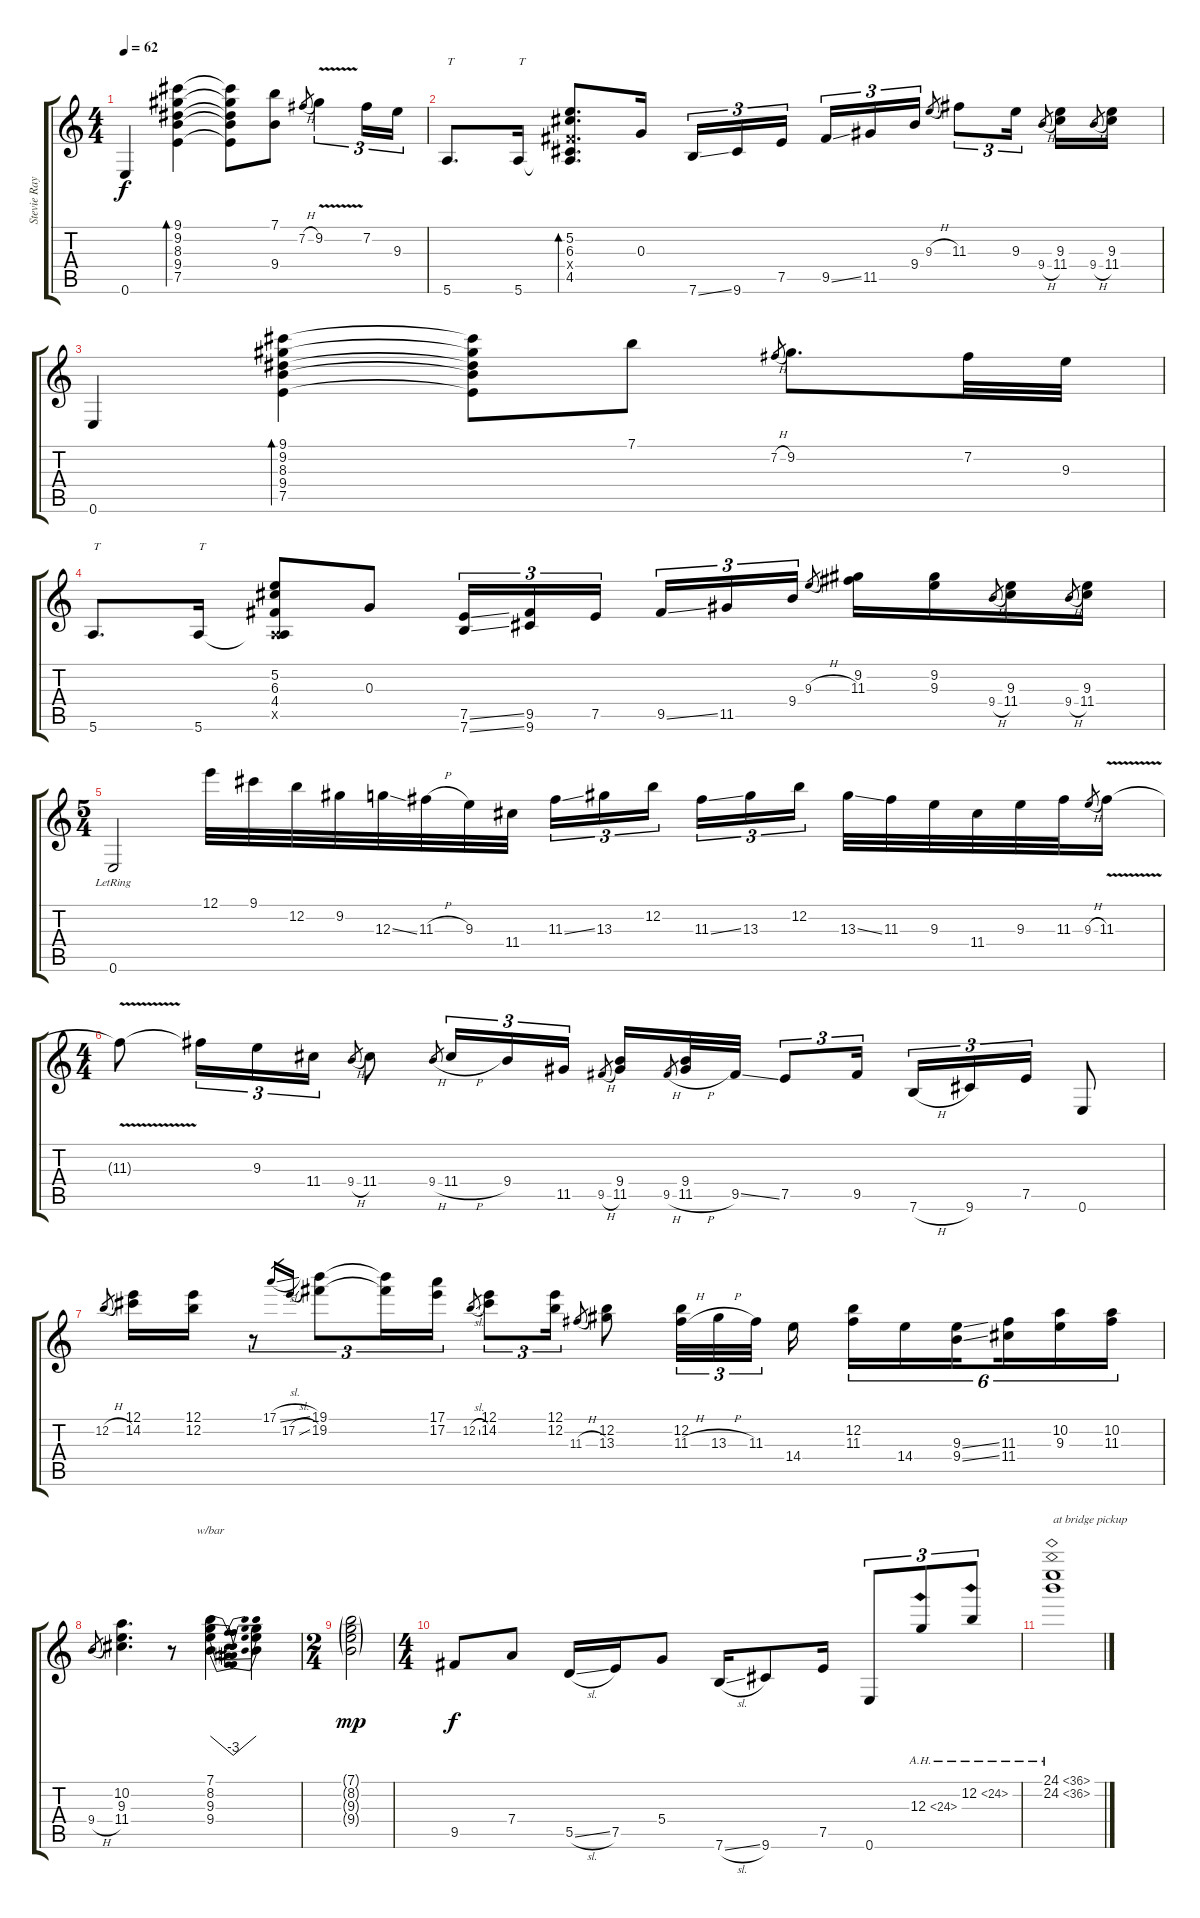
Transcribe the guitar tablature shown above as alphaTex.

\track ("Stevie Ray Vaughan" "Stevie Ray") {instrument electricguitarjazz}
\staff {score tabs}
\tuning (E4 B3 G3 D3 A2 E2) {hide}
\ts (4 4)
\tempo 62
\clef g2
\ks c
0.6.4{dy f} (9.1 9.2 8.3 9.4 7.5).4{bd 30} (9.1{t} 9.2{t} 8.3{t} 9.4{t} 7.5{t}).8 (7.1 9.4).8 7.2{h}.8{gr} 9.2{v}.4{tu (3 2)} 7.2.16{tu (3 2)} 9.3.16{tu (3 2)} |
5.6.8{d txt "T"} 5.6.16{txt "T"} (5.2 6.3 4.4{x} 4.5 5.6{t}).8{d bd 120} 0.3.16 7.6{ss}.16{tu (3 2)} 9.6.16{tu (3 2)} 7.5.16{tu (3 2) beam splitsecondary} 9.5{ss}.16{tu (3 2)} 11.5.16{tu (3 2)} 9.4.16{tu (3 2)} 9.3{h}.8{gr} 11.3.8{tu (3 2)} 9.3.16{tu (3 2)} 9.4{h}.8{gr beam splitsecondary} (9.3 11.4).16 9.4{h}.8{gr} (9.3 11.4).16 |
0.6.4 (9.1 9.2 8.3 9.4 7.5).4{bd 30} (9.1{t} 9.2{t} 8.3{t} 9.4{t} 7.5{t}).8 7.1.8 7.2{h}.8{gr} 9.2.8{d} 7.2.32 9.3.32 |
5.6.8{d txt "T"} 5.6.16{txt "T"} (5.2 6.3 4.4 0.5{x} 5.6{t}).8 0.3.8 (7.5{ss} 7.6{ss}).16{tu (3 2)} (9.5 9.6).16{tu (3 2)} 7.5.16{tu (3 2) beam splitsecondary} 9.5{ss}.16{tu (3 2)} 11.5.16{tu (3 2)} 9.4.16{tu (3 2)} 9.3{h}.8{gr} (9.2 11.3).16 (9.2 9.3).16 9.4{h}.8{gr} (9.3 11.4).16 9.4{h}.8{gr} (9.3 11.4).16 |
\ts (5 4)
0.6{lr}.2 12.1.32 9.1.32 12.2.32 9.2.32 12.3{ss}.32 11.3{h}.32 9.3.32 11.4.32 11.3{ss}.16{tu (3 2)} 13.3.16{tu (3 2)} 12.2.16{tu (3 2) beam splitsecondary} 11.3{ss}.16{tu (3 2)} 13.3.16{tu (3 2)} 12.2.16{tu (3 2)} 13.3{ss}.32 11.3.32 9.3.32 11.4.32 9.3.32 11.3.32 9.3{h}.8{gr} 11.3{v}.16 |
\ts (4 4)
11.3{t}.8 11.3{t}.16{tu (3 2)} 9.3.16{tu (3 2)} 11.4.16{tu (3 2)} 9.4{h}.8{gr} 11.4.8 9.4{h}.8{gr} 11.4{h}.16{tu (3 2)} 9.4.16{tu (3 2)} 11.5.16{tu (3 2)} 9.5{h}.8{gr} (9.4 11.5).16 9.5{h}.8{gr} (9.4 11.5{h}).32 9.5{ss}.32 7.5.8{tu (3 2)} 9.5.16{tu (3 2)} 7.6{h}.16{tu (3 2)} 9.6.16{tu (3 2)} 7.5.16{tu (3 2)} 0.6.8 |
12.2{h}.8{gr} (12.1 14.2).16 (12.1 12.2).16 r.8{tu (3 2)} 17.1{sl}.16{gr} 17.2{sl}.16{gr} (19.1 19.2).8{tu (3 2)} (19.1{t} 19.2{t}).16{tu (3 2)} (17.1 17.2).16{tu (3 2)} 12.2{sl}.8{gr} (12.1 14.2).8{tu (3 2)} (12.1 12.2).16{tu (3 2)} 11.3{h}.8{gr} (12.2 13.3).8 (12.2 11.3{h}).32{tu (3 2)} 13.3{h}.32{tu (3 2)} 11.3.32{tu (3 2) beam splitsecondary} 14.4.16 (12.2 11.3).16{tu (6 4)} 14.4.16{tu (6 4)} (9.3{ss} 9.4{ss}).16{tu (6 4) beam splitsecondary} (11.3 11.4).16{tu (6 4)} (10.2 9.3).16{tu (6 4)} (10.2 11.3).16{tu (6 4)} |
9.4{h}.8{gr} (10.2 9.3 11.4).4{d} r.8 (7.1 8.2 9.3 9.4).4{tbe (dip default 0 0 30 -12 60 0)} (8.2{t} 9.3{t} 9.4{t}).4 |
\ts (2 4)
(7.1{g} 8.2{g} 9.3{g} 9.4{g}).2{dy mp} |
\ts (4 4)
9.5.8{dy f} 7.4.8 5.5{sl}.16 7.5.16 5.4.8 7.6{sl}.16 9.6.8 7.5.16 0.6.8{tu (3 2)} 12.3{ah 12}.8{tu (3 2)} 12.2{ah 12}.8{tu (3 2)} |
(24.1{ah 12} 24.2{ah 12}).1{txt "at bridge pickup" instrument electricguitarclean}
